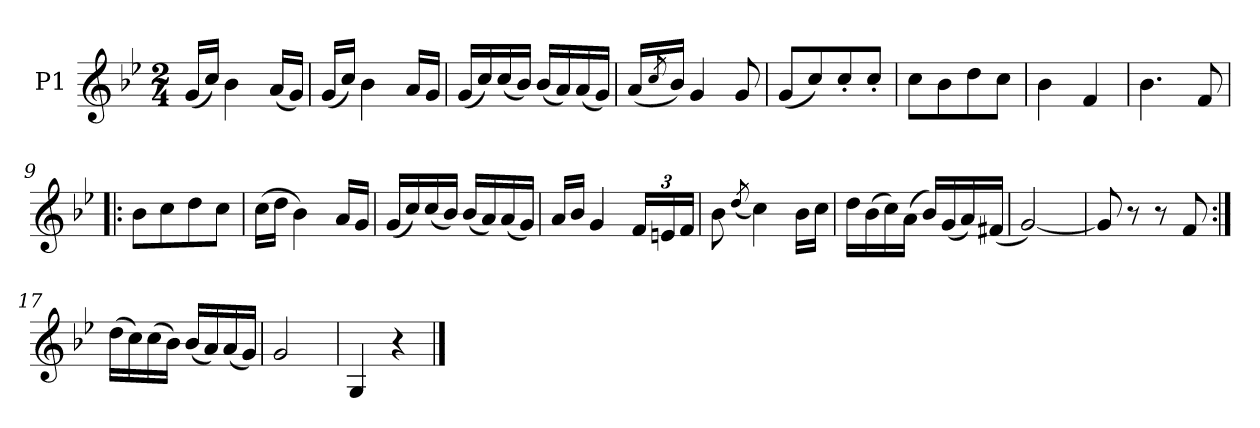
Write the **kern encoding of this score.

**kern
*part1
*staff1
*I"P1
*clefG2
*k[b-e-]
*g:
*M2/4
=1
(16gLL
16ccJJ)
4b-
(16aLL
16gJJ)
=2
(16gLL
16ccJJ)
4b-
16aLL
16gJJ
=3
(16gLL
16cc)
(16cc
16b-JJ)
(16b-LL
16a)
(16a
16gJJ)
=4
(16aLL
8qcc/
16b-JJ)
4g
8g
=5
(8gL
8cc)
8cc'
8cc'J
=6
8ccL
8b-
8dd
8ccJ
=7
4b-
4f
=8
4.b-
8f
=9!|:
8b-L
8cc
8dd
8ccJ
=10
(16ccLL
16ddJJ
4b-)
16aLL
16gJJ
=11
(16gLL
16cc)
(16cc
16b-JJ)
(16b-LL
16a)
(16a
16gJJ)
=12
16aLL
16b-JJ
4g
24fLL
24en
24fJJ
=13
8b-
(8qdd/
4cc)
16b-LL
16ccJJ
=14
16ddLL
(16b-
16cc)
(16aJJ
16b-LL)
(16g
16a)
(16f#XJJ
=15
[2g)
=16
8g]
8r
8r
8f
=17:|!
(16ddLL
16cc)
(16cc
16b-JJ)
(16b-LL
16a)
(16a
16gJJ)
=18
2g
=19
4G
4r
==
*-
